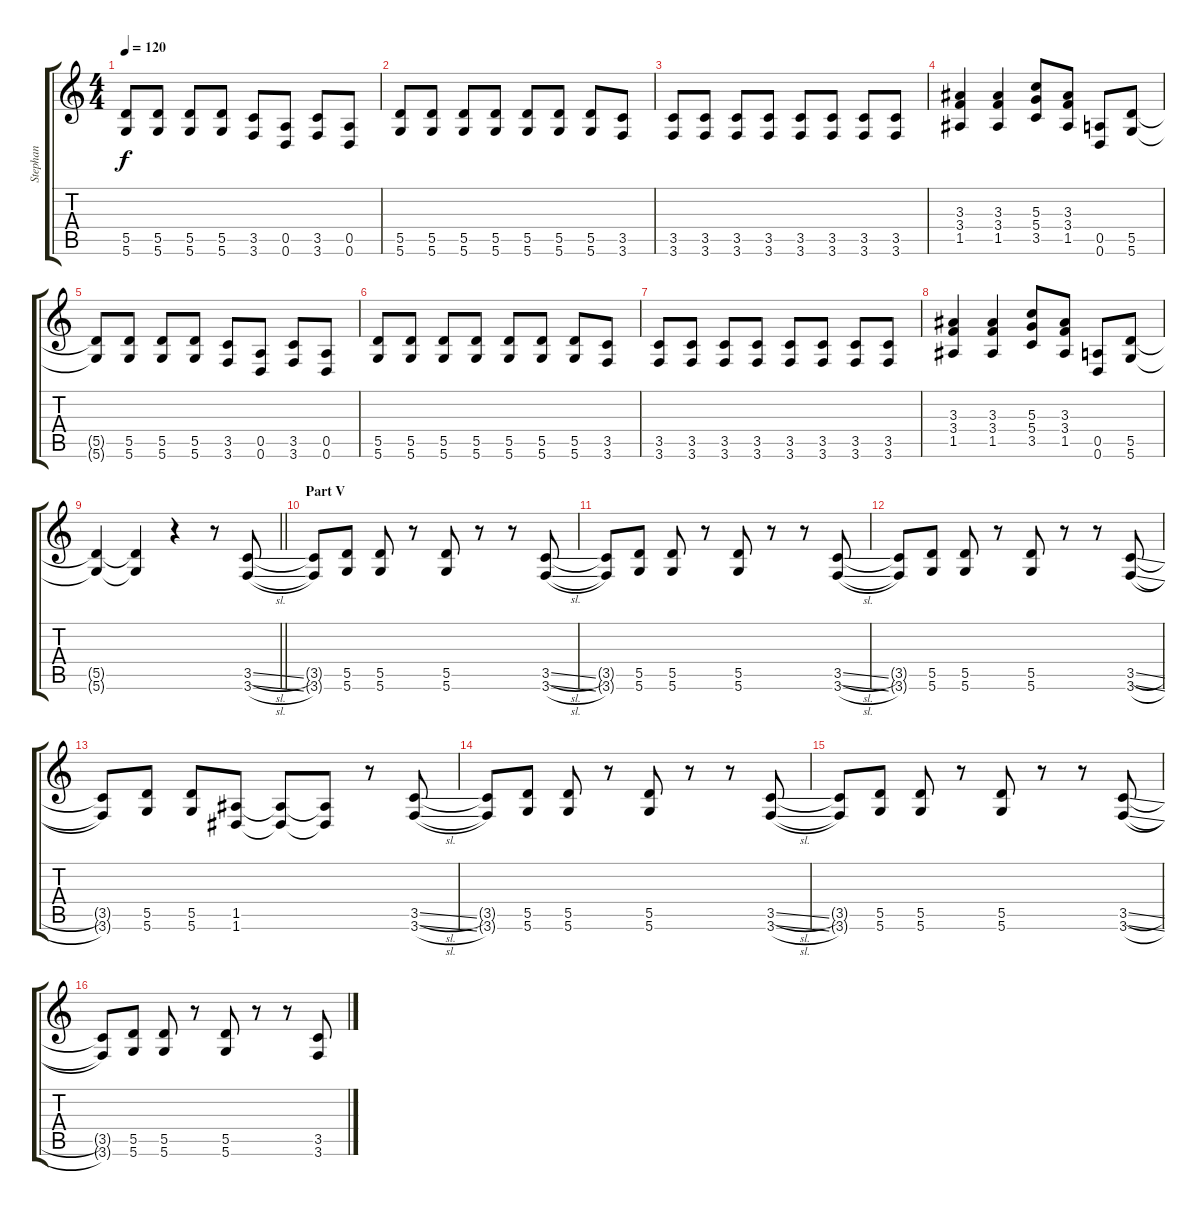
\track ("Stephan" "Stephan") {instrument overdrivenguitar}
\staff {score tabs}
\tuning (E4 B3 G3 D3 A2 D2) {hide}
\ts (4 4)
\tempo 120
\clef g2
\ks c
(5.5{t} 5.6{t}).8{dy f} (5.5 5.6).8 (5.5 5.6).8 (5.5 5.6).8 (3.5 3.6).8 (0.5 0.6).8 (3.5 3.6).8 (0.5 0.6).8 |
(5.5 5.6).8 (5.5 5.6).8 (5.5 5.6).8 (5.5 5.6).8 (5.5 5.6).8 (5.5 5.6).8 (5.5 5.6).8 (3.5 3.6).8 |
(3.5 3.6).8 (3.5 3.6).8 (3.5 3.6).8 (3.5 3.6).8 (3.5 3.6).8 (3.5 3.6).8 (3.5 3.6).8 (3.5 3.6).8 |
(3.3 3.4 1.5).4 (3.3 3.4 1.5).4 (5.3 5.4 3.5).8 (3.3 3.4 1.5).8 (0.5 0.6).8 (5.5 5.6).8 |
(5.5{t} 5.6{t}).8 (5.5 5.6).8 (5.5 5.6).8 (5.5 5.6).8 (3.5 3.6).8 (0.5 0.6).8 (3.5 3.6).8 (0.5 0.6).8 |
(5.5 5.6).8 (5.5 5.6).8 (5.5 5.6).8 (5.5 5.6).8 (5.5 5.6).8 (5.5 5.6).8 (5.5 5.6).8 (3.5 3.6).8 |
(3.5 3.6).8 (3.5 3.6).8 (3.5 3.6).8 (3.5 3.6).8 (3.5 3.6).8 (3.5 3.6).8 (3.5 3.6).8 (3.5 3.6).8 |
(3.3 3.4 1.5).4 (3.3 3.4 1.5).4 (5.3 5.4 3.5).8 (3.3 3.4 1.5).8 (0.5 0.6).8 (5.5 5.6).8 |
\barLineRight lightlight
(5.5{t} 5.6{t}).4 (5.5{t} 5.6{t}).4 r.4 r.8 (3.5{sl} 3.6{sl}).8 |
\section ("" "Part V")
(3.5{t} 3.6{t}).8 (5.5 5.6).8 (5.5 5.6).8 r.8 (5.5 5.6).8 r.8 r.8 (3.5{sl} 3.6{sl}).8 |
(3.5{t} 3.6{t}).8 (5.5 5.6).8 (5.5 5.6).8 r.8 (5.5 5.6).8 r.8 r.8 (3.5{sl} 3.6{sl}).8 |
(3.5{t} 3.6{t}).8 (5.5 5.6).8 (5.5 5.6).8 r.8 (5.5 5.6).8 r.8 r.8 (3.5{sl} 3.6{sl}).8 |
(3.5{t} 3.6{t}).8 (5.5 5.6).8 (5.5 5.6).8 (1.5 1.6).8 (1.5{t} 1.6{t}).8 (1.5{t} 1.6{t}).8 r.8 (3.5{sl} 3.6{sl}).8 |
(3.5{t} 3.6{t}).8 (5.5 5.6).8 (5.5 5.6).8 r.8 (5.5 5.6).8 r.8 r.8 (3.5{sl} 3.6{sl}).8 |
(3.5{t} 3.6{t}).8 (5.5 5.6).8 (5.5 5.6).8 r.8 (5.5 5.6).8 r.8 r.8 (3.5{sl} 3.6{sl}).8 |
(3.5{t} 3.6{t}).8 (5.5 5.6).8 (5.5 5.6).8 r.8 (5.5 5.6).8 r.8 r.8 (3.5{sl} 3.6{sl}).8
